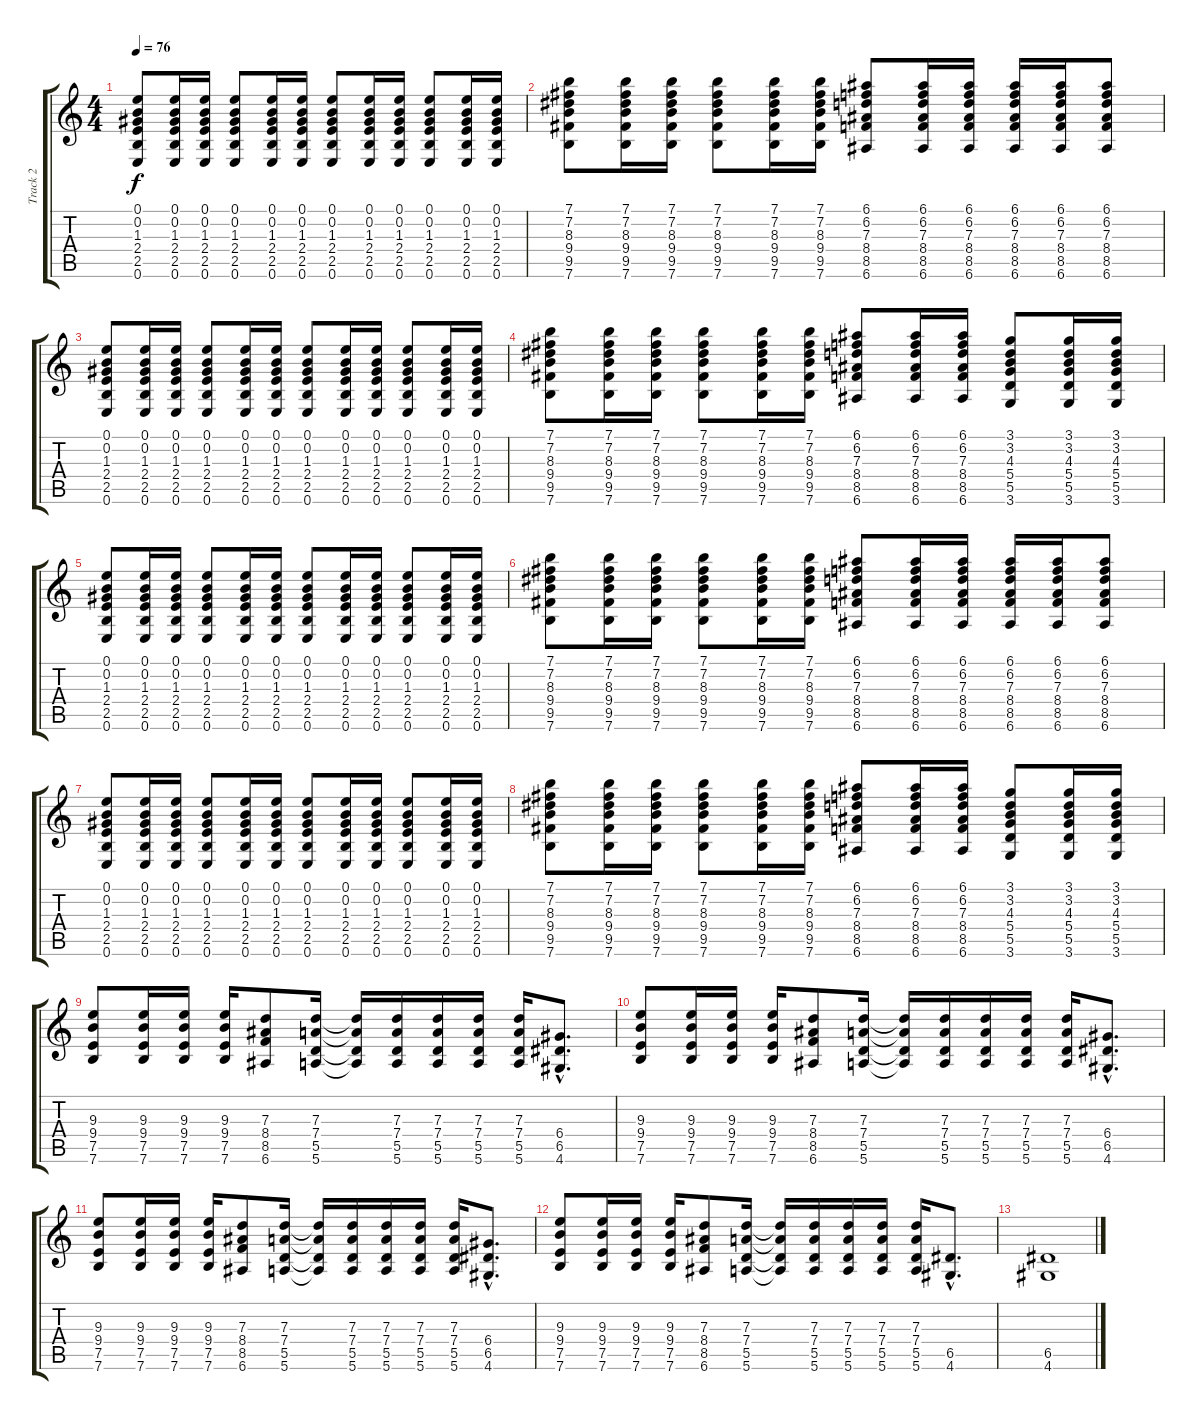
\track ("Track 2" "Track 2") {instrument distortionguitar}
\staff {score tabs}
\tuning (E4 B3 G3 D3 A2 E2) {hide}
\ts (4 4)
\tempo 76
\clef g2
\ks c
(0.1 0.2 1.3 2.4 2.5 0.6).8{dy f} (0.1 0.2 1.3 2.4 2.5 0.6).16 (0.1 0.2 1.3 2.4 2.5 0.6).16 (0.1 0.2 1.3 2.4 2.5 0.6).8 (0.1 0.2 1.3 2.4 2.5 0.6).16 (0.1 0.2 1.3 2.4 2.5 0.6).16 (0.1 0.2 1.3 2.4 2.5 0.6).8 (0.1 0.2 1.3 2.4 2.5 0.6).16 (0.1 0.2 1.3 2.4 2.5 0.6).16 (0.1 0.2 1.3 2.4 2.5 0.6).8 (0.1 0.2 1.3 2.4 2.5 0.6).16 (0.1 0.2 1.3 2.4 2.5 0.6).16 |
(7.1 7.2 8.3 9.4 9.5 7.6).8 (7.1 7.2 8.3 9.4 9.5 7.6).16 (7.1 7.2 8.3 9.4 9.5 7.6).16 (7.1 7.2 8.3 9.4 9.5 7.6).8 (7.1 7.2 8.3 9.4 9.5 7.6).16 (7.1 7.2 8.3 9.4 9.5 7.6).16 (6.1 6.2 7.3 8.4 8.5 6.6).8 (6.1 6.2 7.3 8.4 8.5 6.6).16 (6.1 6.2 7.3 8.4 8.5 6.6).16 (6.1 6.2 7.3 8.4 8.5 6.6).16 (6.1 6.2 7.3 8.4 8.5 6.6).16 (6.1 6.2 7.3 8.4 8.5 6.6).8 |
(0.1 0.2 1.3 2.4 2.5 0.6).8 (0.1 0.2 1.3 2.4 2.5 0.6).16 (0.1 0.2 1.3 2.4 2.5 0.6).16 (0.1 0.2 1.3 2.4 2.5 0.6).8 (0.1 0.2 1.3 2.4 2.5 0.6).16 (0.1 0.2 1.3 2.4 2.5 0.6).16 (0.1 0.2 1.3 2.4 2.5 0.6).8 (0.1 0.2 1.3 2.4 2.5 0.6).16 (0.1 0.2 1.3 2.4 2.5 0.6).16 (0.1 0.2 1.3 2.4 2.5 0.6).8 (0.1 0.2 1.3 2.4 2.5 0.6).16 (0.1 0.2 1.3 2.4 2.5 0.6).16 |
(7.1 7.2 8.3 9.4 9.5 7.6).8 (7.1 7.2 8.3 9.4 9.5 7.6).16 (7.1 7.2 8.3 9.4 9.5 7.6).16 (7.1 7.2 8.3 9.4 9.5 7.6).8 (7.1 7.2 8.3 9.4 9.5 7.6).16 (7.1 7.2 8.3 9.4 9.5 7.6).16 (6.1 6.2 7.3 8.4 8.5 6.6).8 (6.1 6.2 7.3 8.4 8.5 6.6).16 (6.1 6.2 7.3 8.4 8.5 6.6).16 (3.1 3.2 4.3 5.4 5.5 3.6).8 (3.1 3.2 4.3 5.4 5.5 3.6).16 (3.1 3.2 4.3 5.4 5.5 3.6).16 |
(0.1 0.2 1.3 2.4 2.5 0.6).8 (0.1 0.2 1.3 2.4 2.5 0.6).16 (0.1 0.2 1.3 2.4 2.5 0.6).16 (0.1 0.2 1.3 2.4 2.5 0.6).8 (0.1 0.2 1.3 2.4 2.5 0.6).16 (0.1 0.2 1.3 2.4 2.5 0.6).16 (0.1 0.2 1.3 2.4 2.5 0.6).8 (0.1 0.2 1.3 2.4 2.5 0.6).16 (0.1 0.2 1.3 2.4 2.5 0.6).16 (0.1 0.2 1.3 2.4 2.5 0.6).8 (0.1 0.2 1.3 2.4 2.5 0.6).16 (0.1 0.2 1.3 2.4 2.5 0.6).16 |
(7.1 7.2 8.3 9.4 9.5 7.6).8 (7.1 7.2 8.3 9.4 9.5 7.6).16 (7.1 7.2 8.3 9.4 9.5 7.6).16 (7.1 7.2 8.3 9.4 9.5 7.6).8 (7.1 7.2 8.3 9.4 9.5 7.6).16 (7.1 7.2 8.3 9.4 9.5 7.6).16 (6.1 6.2 7.3 8.4 8.5 6.6).8 (6.1 6.2 7.3 8.4 8.5 6.6).16 (6.1 6.2 7.3 8.4 8.5 6.6).16 (6.1 6.2 7.3 8.4 8.5 6.6).16 (6.1 6.2 7.3 8.4 8.5 6.6).16 (6.1 6.2 7.3 8.4 8.5 6.6).8 |
(0.1 0.2 1.3 2.4 2.5 0.6).8 (0.1 0.2 1.3 2.4 2.5 0.6).16 (0.1 0.2 1.3 2.4 2.5 0.6).16 (0.1 0.2 1.3 2.4 2.5 0.6).8 (0.1 0.2 1.3 2.4 2.5 0.6).16 (0.1 0.2 1.3 2.4 2.5 0.6).16 (0.1 0.2 1.3 2.4 2.5 0.6).8 (0.1 0.2 1.3 2.4 2.5 0.6).16 (0.1 0.2 1.3 2.4 2.5 0.6).16 (0.1 0.2 1.3 2.4 2.5 0.6).8 (0.1 0.2 1.3 2.4 2.5 0.6).16 (0.1 0.2 1.3 2.4 2.5 0.6).16 |
(7.1 7.2 8.3 9.4 9.5 7.6).8 (7.1 7.2 8.3 9.4 9.5 7.6).16 (7.1 7.2 8.3 9.4 9.5 7.6).16 (7.1 7.2 8.3 9.4 9.5 7.6).8 (7.1 7.2 8.3 9.4 9.5 7.6).16 (7.1 7.2 8.3 9.4 9.5 7.6).16 (6.1 6.2 7.3 8.4 8.5 6.6).8 (6.1 6.2 7.3 8.4 8.5 6.6).16 (6.1 6.2 7.3 8.4 8.5 6.6).16 (3.1 3.2 4.3 5.4 5.5 3.6).8 (3.1 3.2 4.3 5.4 5.5 3.6).16 (3.1 3.2 4.3 5.4 5.5 3.6).16 |
(9.3 9.4 7.5 7.6).8 (9.3 9.4 7.5 7.6).16 (9.3 9.4 7.5 7.6).16 (9.3 9.4 7.5 7.6).16 (7.3 8.4 8.5 6.6).8 (7.3 7.4 5.5 5.6).16 (7.3{t} 7.4{t} 5.5{t} 5.6{t}).16 (7.3 7.4 5.5 5.6).16 (7.3 7.4 5.5 5.6).16 (7.3 7.4 5.5 5.6).16 (7.3 7.4 5.5 5.6).16 (6.4{hac} 6.5{hac} 4.6{hac}).8{d} |
(9.3 9.4 7.5 7.6).8 (9.3 9.4 7.5 7.6).16 (9.3 9.4 7.5 7.6).16 (9.3 9.4 7.5 7.6).16 (7.3 8.4 8.5 6.6).8 (7.3 7.4 5.5 5.6).16 (7.3{t} 7.4{t} 5.5{t} 5.6{t}).16 (7.3 7.4 5.5 5.6).16 (7.3 7.4 5.5 5.6).16 (7.3 7.4 5.5 5.6).16 (7.3 7.4 5.5 5.6).16 (6.4{hac} 6.5{hac} 4.6{hac}).8{d} |
(9.3 9.4 7.5 7.6).8 (9.3 9.4 7.5 7.6).16 (9.3 9.4 7.5 7.6).16 (9.3 9.4 7.5 7.6).16 (7.3 8.4 8.5 6.6).8 (7.3 7.4 5.5 5.6).16 (7.3{t} 7.4{t} 5.5{t} 5.6{t}).16 (7.3 7.4 5.5 5.6).16 (7.3 7.4 5.5 5.6).16 (7.3 7.4 5.5 5.6).16 (7.3 7.4 5.5 5.6).16 (6.4{hac} 6.5{hac} 4.6{hac}).8{d} |
(9.3 9.4 7.5 7.6).8 (9.3 9.4 7.5 7.6).16 (9.3 9.4 7.5 7.6).16 (9.3 9.4 7.5 7.6).16 (7.3 8.4 8.5 6.6).8 (7.3 7.4 5.5 5.6).16 (7.3{t} 7.4{t} 5.5{t} 5.6{t}).16 (7.3 7.4 5.5 5.6).16 (7.3 7.4 5.5 5.6).16 (7.3 7.4 5.5 5.6).16 (7.3 7.4 5.5 5.6).16 (6.5{hac} 4.6{hac}).8{d} |
(6.5 4.6).1
